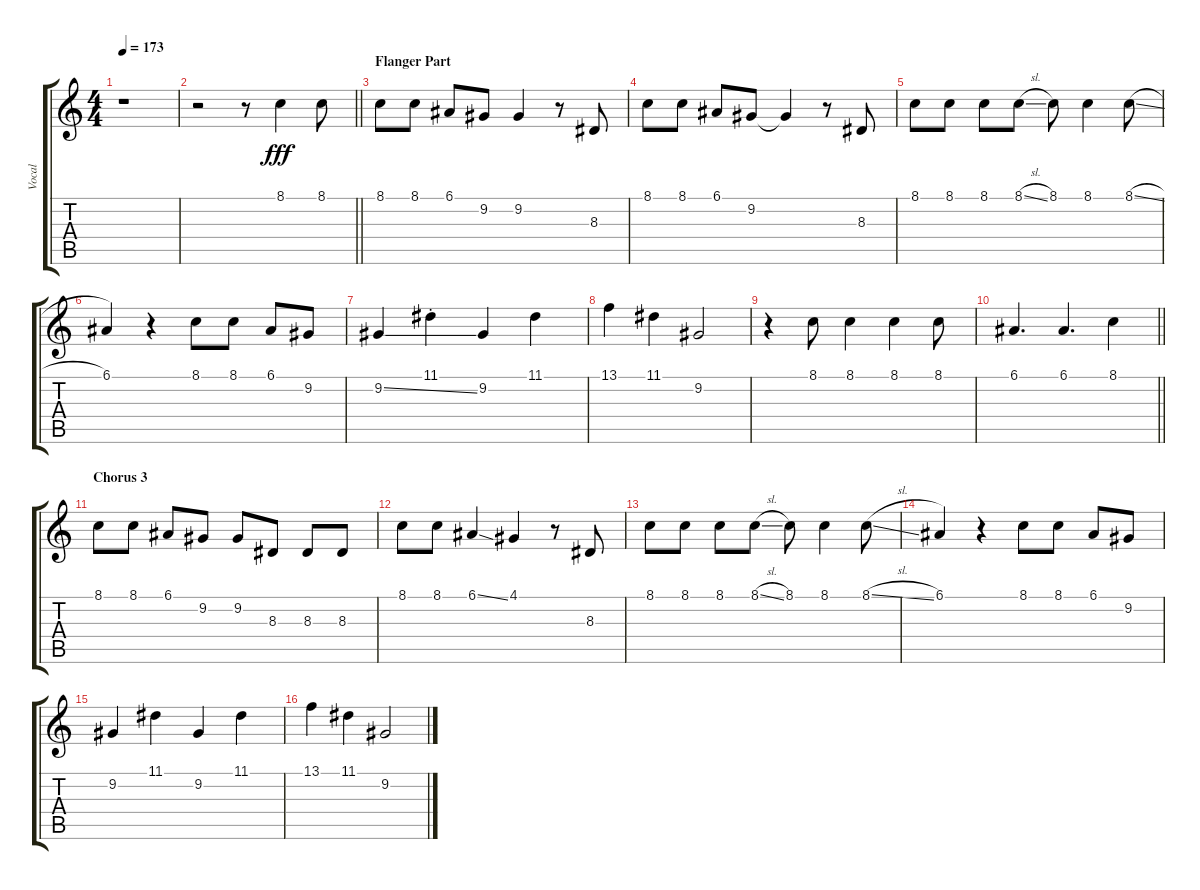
\track ("Vocal" "Vocal") {instrument clarinet}
\staff {score tabs}
\tuning (E4 B3 G3 D3 A2 E2) {hide}
\ts (4 4)
\tempo 173
\clef g2
\ks c
r.1{dy fff} |
\barLineRight lightlight
r.2 r.8 8.1.4 8.1.8 |
\section ("" "Flanger Part")
8.1.8 8.1.8 6.1.8 9.2.8 9.2.4 r.8 8.3.8 |
8.1.8 8.1.8 6.1.8 9.2.8 9.2{t}.4 r.8 8.3.8 |
8.1.8 8.1.8 8.1.8 8.1{sl}.8 8.1.8 8.1.4 8.1{sl}.8 |
6.1.4 r.4 8.1.8 8.1.8 6.1.8 9.2.8 |
9.2{ss}.4 11.1{st}.4 9.2.4 11.1.4 |
13.1.4 11.1.4 9.2.2 |
r.4 8.1.8 8.1.4 8.1.4 8.1.8 |
\barLineRight lightlight
6.1.4{d} 6.1.4{d} 8.1.4 |
\section ("" "Chorus 3")
8.1.8 8.1.8 6.1.8 9.2.8 9.2.8 8.3.8 8.3.8 8.3.8 |
8.1.8 8.1.8 6.1{ss}.4 4.1.4 r.8 8.3.8 |
8.1.8 8.1.8 8.1.8 8.1{sl}.8 8.1.8 8.1.4 8.1{sl}.8 |
6.1.4 r.4 8.1.8 8.1.8 6.1.8 9.2.8 |
9.2.4 11.1.4 9.2.4 11.1.4 |
13.1.4 11.1.4 9.2.2
